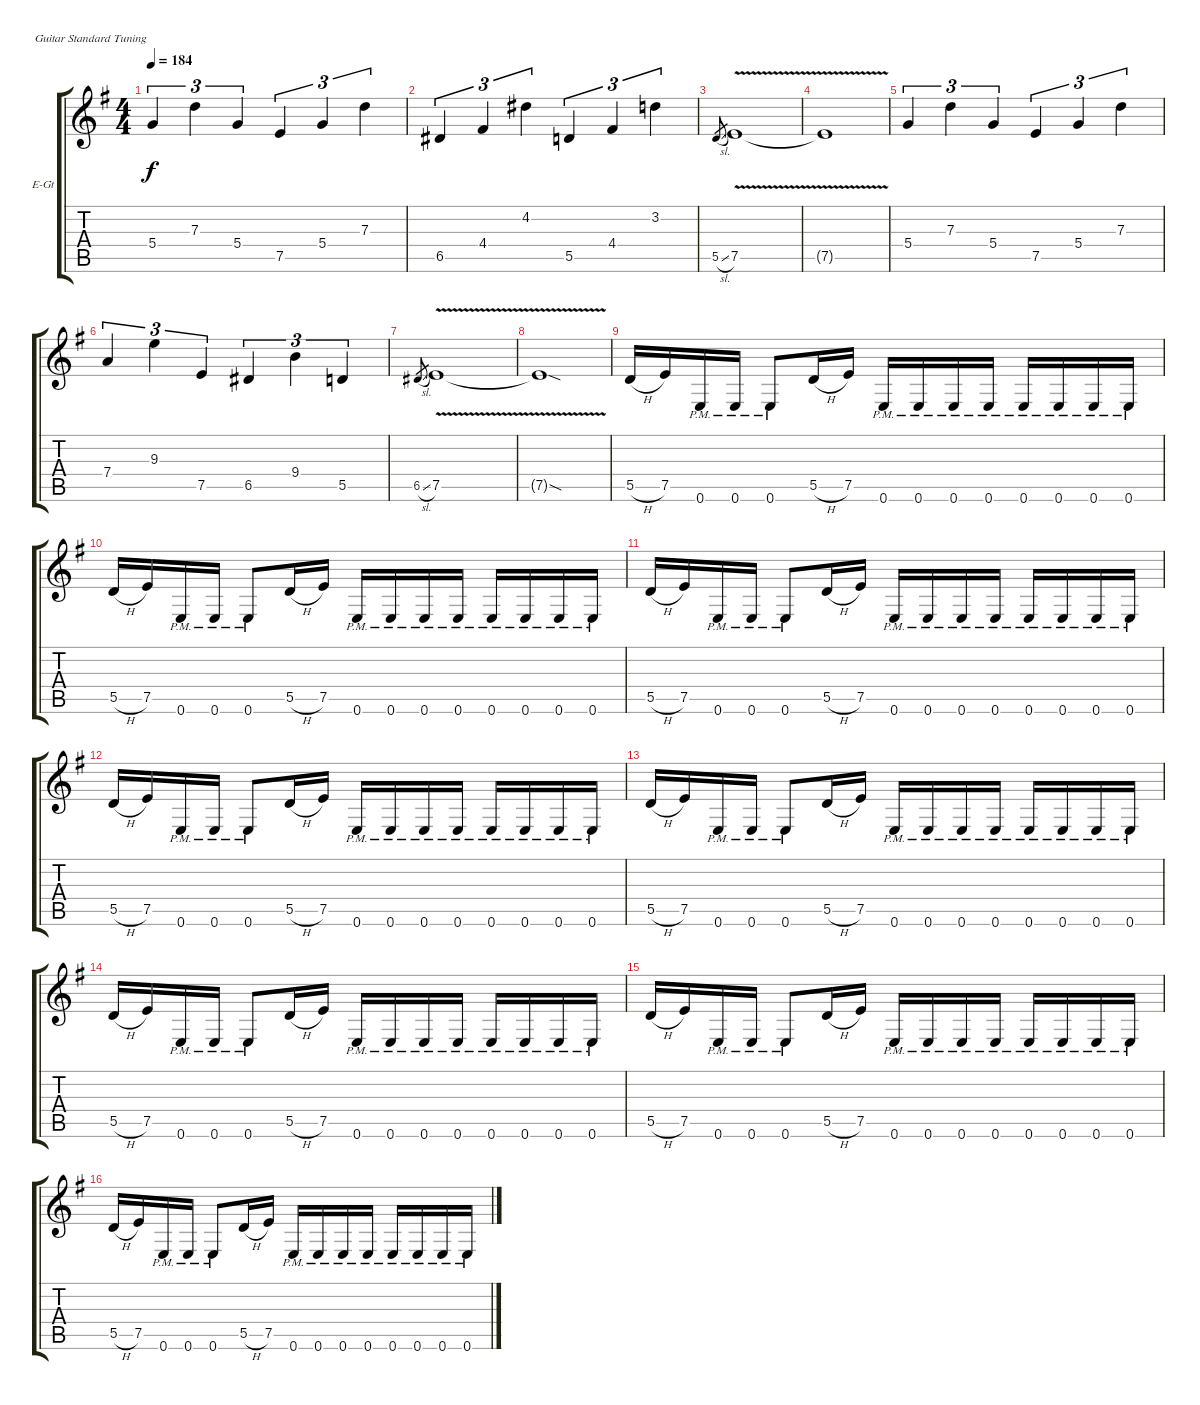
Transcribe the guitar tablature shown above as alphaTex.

\defaultSystemsLayout 4
\bracketExtendMode groupsimilarinstruments
\firstSystemTrackNameOrientation horizontal
\otherSystemsTrackNameOrientation horizontal
\track ("Dave Mustaine" "E-Gt") {instrument distortionguitar}
\staff {score tabs}
\tuning (E4 B3 G3 D3 A2 E2)
\ts (4 4)
\tempo 184
\clef g2
\scale
0.333333
\ks g
5.4.4{tu (3 2) dy f} 7.3.4{tu (3 2)} 5.4.4{tu (3 2)} 7.5.4{tu (3 2)} 5.4.4{tu (3 2)} 7.3.4{tu (3 2)} |
\scale
0.333333 6.5.4{tu (3 2)} 4.4.4{tu (3 2)} 4.2.4{tu (3 2)} 5.5.4{tu (3 2)} 4.4.4{tu (3 2)} 3.2.4{tu (3 2)} |
\scale
0.333333 5.5{sl}.8{gr} 7.5{v}.1 |
\scale
0.333333 7.5{v t}.1 |
\scale
0.333333 5.4.4{tu (3 2)} 7.3.4{tu (3 2)} 5.4.4{tu (3 2)} 7.5.4{tu (3 2)} 5.4.4{tu (3 2)} 7.3.4{tu (3 2)} |
\scale
0.333333 7.4.4{tu (3 2)} 9.3.4{tu (3 2)} 7.5.4{tu (3 2)} 6.5.4{tu (3 2)} 9.4.4{tu (3 2)} 5.5.4{tu (3 2)} |
\scale
0.333333 6.5{sl}.8{gr} 7.5{v}.1 |
\scale
0.333333 7.5{v sod t}.1 |
\scale
0.333333 5.5{h}.16 7.5.16 0.6{pm}.16 0.6{pm}.16 0.6{pm}.8 5.5{h}.16 7.5.16 0.6{pm}.16 0.6{pm}.16 0.6{pm}.16 0.6{pm}.16 0.6{pm}.16 0.6{pm}.16 0.6{pm}.16 0.6{pm}.16 |
\scale
0.333333 5.5{h}.16 7.5.16 0.6{pm}.16 0.6{pm}.16 0.6{pm}.8 5.5{h}.16 7.5.16 0.6{pm}.16 0.6{pm}.16 0.6{pm}.16 0.6{pm}.16 0.6{pm}.16 0.6{pm}.16 0.6{pm}.16 0.6{pm}.16 |
\scale
0.333333 5.5{h}.16 7.5.16 0.6{pm}.16 0.6{pm}.16 0.6{pm}.8 5.5{h}.16 7.5.16 0.6{pm}.16 0.6{pm}.16 0.6{pm}.16 0.6{pm}.16 0.6{pm}.16 0.6{pm}.16 0.6{pm}.16 0.6{pm}.16 |
\scale
0.333333 5.5{h}.16 7.5.16 0.6{pm}.16 0.6{pm}.16 0.6{pm}.8 5.5{h}.16 7.5.16 0.6{pm}.16 0.6{pm}.16 0.6{pm}.16 0.6{pm}.16 0.6{pm}.16 0.6{pm}.16 0.6{pm}.16 0.6{pm}.16 |
\scale
0.333333 5.5{h}.16 7.5.16 0.6{pm}.16 0.6{pm}.16 0.6{pm}.8 5.5{h}.16 7.5.16 0.6{pm}.16 0.6{pm}.16 0.6{pm}.16 0.6{pm}.16 0.6{pm}.16 0.6{pm}.16 0.6{pm}.16 0.6{pm}.16 |
\scale
0.333333 5.5{h}.16 7.5.16 0.6{pm}.16 0.6{pm}.16 0.6{pm}.8 5.5{h}.16 7.5.16 0.6{pm}.16 0.6{pm}.16 0.6{pm}.16 0.6{pm}.16 0.6{pm}.16 0.6{pm}.16 0.6{pm}.16 0.6{pm}.16 |
\scale
0.333333 5.5{h}.16 7.5.16 0.6{pm}.16 0.6{pm}.16 0.6{pm}.8 5.5{h}.16 7.5.16 0.6{pm}.16 0.6{pm}.16 0.6{pm}.16 0.6{pm}.16 0.6{pm}.16 0.6{pm}.16 0.6{pm}.16 0.6{pm}.16 |
\scale
0.333333 5.5{h}.16 7.5.16 0.6{pm}.16 0.6{pm}.16 0.6{pm}.8 5.5{h}.16 7.5.16 0.6{pm}.16 0.6{pm}.16 0.6{pm}.16 0.6{pm}.16 0.6{pm}.16 0.6{pm}.16 0.6{pm}.16 0.6{pm}.16
